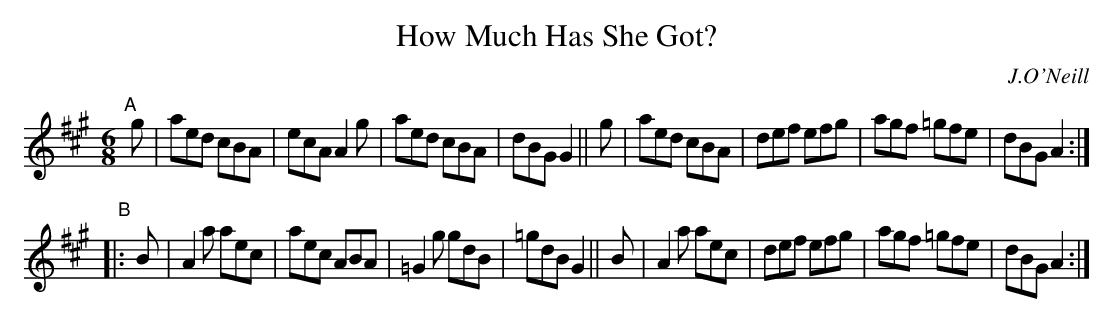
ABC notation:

X:1
T: How Much Has She Got?
O: J.O'Neill
M: 6/8
L: 1/8
K: A
"^A"[|] g |\
aed cBA | ecA A2g | aed  cBA | dBG G2 || g |\
aed cBA | def efg | agf =gfe | dBG A2 :|
"^B"|: B |\
A2a aec | aec ABA | =G2g gdB | =gdB G2 || B |\
A2a aec | def efg | agf =gfe | dBG  A2 :|
